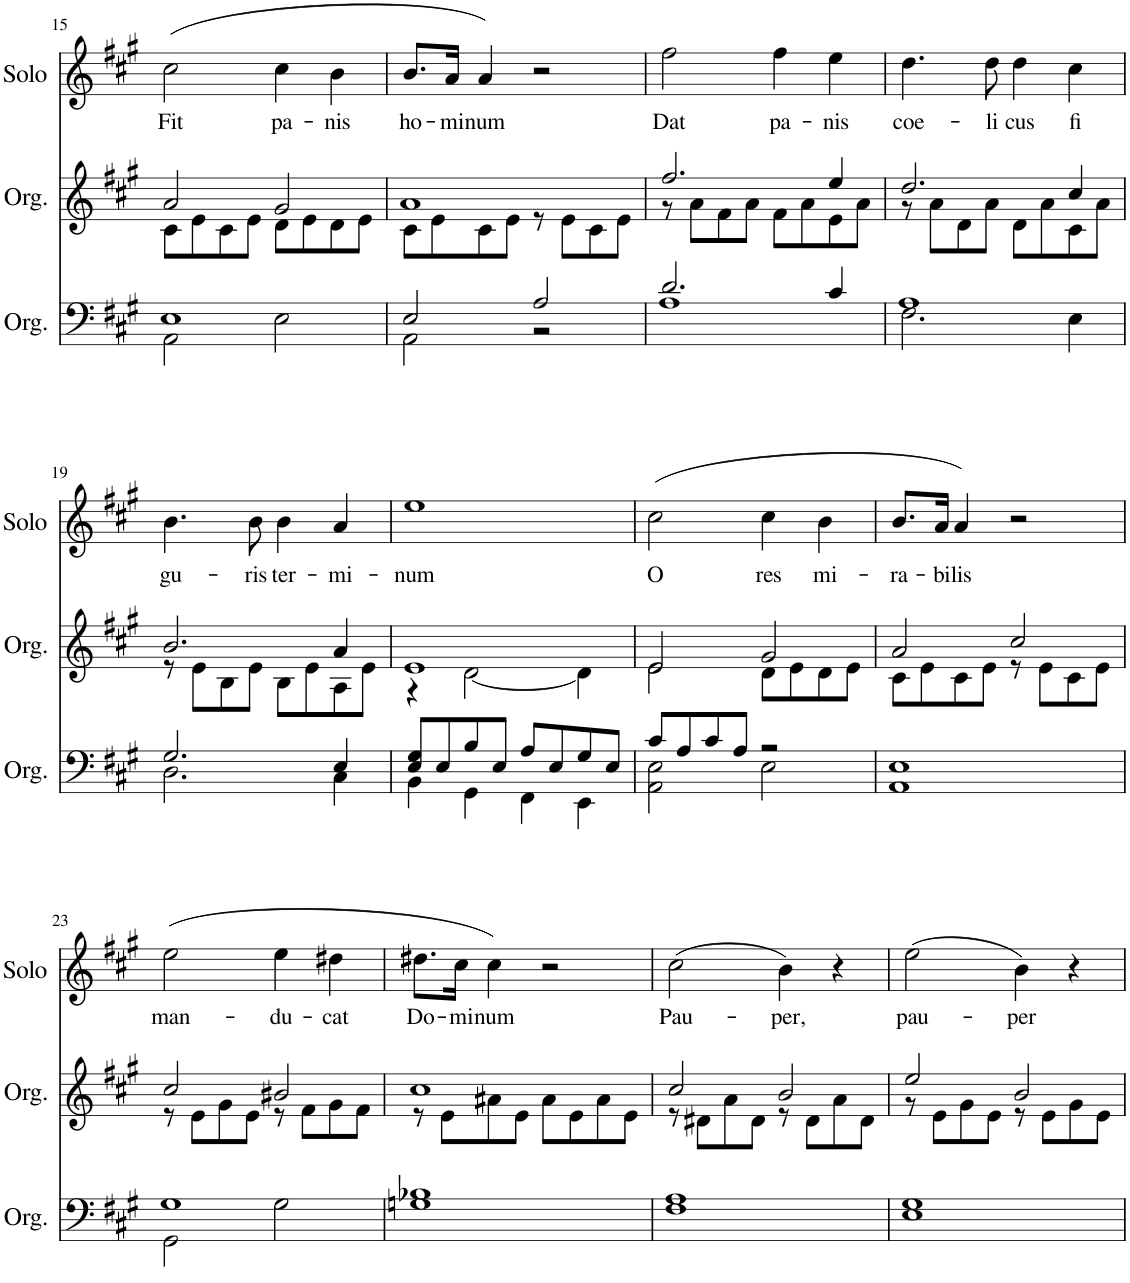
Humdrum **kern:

**kern	**kern	**kern	**text
*part3	*part2	*part1	*part1
*staff3	*staff2	*staff1	*staff1
*I"Organ	*I"Organ	*I"Solo	*
*I'Org.	*I'Org.	*I'Solo	*
!!LO:PB:g=z
*clefF4	*clefG2	*clefG2	*
*k[f#c#g#]	*k[f#c#g#]	*k[f#c#g#]	*
*M4/4	*M4/4	*M4/4	*
=15	=15	=15	=15
*^	*^	*	*
!	!	!	!	!	!LO:LY:b
1E	2AA\	2a/	8c#\L	(2cc#\	Fit
.	.	.	8e\	.	.
.	.	.	8c#\	.	.
.	.	.	8e\J	.	.
!	!	!	!	!	!LO:LY:b
.	2E\	2g#/	8d\L	4cc#\	pa-
.	.	.	8e\	.	.
!	!	!	!	!	!LO:LY:b
.	.	.	8d\	4b\	-nis
.	.	.	8e\J	.	.
=16	=16	=16	=16	=16	=16
!	!	!	!	!	!LO:LY:b
2E/	2AA\	1a	8c#\L	8.b/L	ho-
.	.	.	8e\	.	.
!	!	!	!	!	!LO:LY:b
.	.	.	.	16a/Jk	-mi-
!	!	!	!	!	!LO:LY:b
.	.	.	8c#\	4a/)	-num
.	.	.	8e\J	.	.
2A/	2r	.	8r	2r	.
.	.	.	8e\L	.	.
.	.	.	8c#\	.	.
.	.	.	8e\J	.	.
=17	=17	=17	=17	=17	=17
!	!	!	!	!	!LO:LY:b
2.d/	1A	2.ff#/	8r	2ff#\	Dat
.	.	.	8a\L	.	.
.	.	.	8f#\	.	.
.	.	.	8a\J	.	.
!	!	!	!	!	!LO:LY:b
.	.	.	8f#\L	4ff#\	pa-
.	.	.	8a\	.	.
!	!	!	!	!	!LO:LY:b
4c#/	.	4ee/	8e\	4ee\	-nis
.	.	.	8a\J	.	.
=18	=18	=18	=18	=18	=18
!	!	!	!	!	!LO:LY:b
1A	2.F#\	2.dd/	8r	4.dd\	coe-
.	.	.	8a\L	.	.
.	.	.	8d\	.	.
!	!	!	!	!	!LO:LY:b
.	.	.	8a\J	8dd\	-li
!	!	!	!	!	!LO:LY:b
.	.	.	8d\L	4dd\	cus
.	.	.	8a\	.	.
!	!	!	!	!	!LO:LY:b
.	4E\	4cc#/	8c#\	4cc#\	fi
.	.	.	8a\J	.	.
!!LO:LB:g=z
=19	=19	=19	=19	=19	=19
!	!	!	!	!	!LO:LY:b
2.G#/	2.D\	2.b/	8r	4.b\	gu-
.	.	.	8e\L	.	.
.	.	.	8B\	.	.
!	!	!	!	!	!LO:LY:b
.	.	.	8e\J	8b\	-ris
!	!	!	!	!	!LO:LY:b
.	.	.	8B\L	4b\	ter-
.	.	.	8e\	.	.
!	!	!	!	!	!LO:LY:b
4E/	4C#\	4a/	8A\	4a/	-mi-
.	.	.	8e\J	.	.
=20	=20	=20	=20	=20	=20
!	!	!	!	!	!LO:LY:b
8E/ 8G#/L	4BB\	1e	4r	1ee	-num
8E/	.	.	.	.	.
8B/	4GG#\	.	[2d\	.	.
8E/J	.	.	.	.	.
8A/L	4FF#\	.	.	.	.
8E/	.	.	.	.	.
8G#/	4EE\	.	4d\]	.	.
8E/J	.	.	.	.	.
=21	=21	=21	=21	=21	=21
!	!	!	!	!	!LO:LY:b
8c#/L	2AA\ 2E\	2e/	2e\	(2cc#\	O
8A/	.	.	.	.	.
8c#/	.	.	.	.	.
8A/J	.	.	.	.	.
!	!	!	!	!	!LO:LY:b
2r	2E\	2g#/	8d\L	4cc#\	res
.	.	.	8e\	.	.
!	!	!	!	!	!LO:LY:b
.	.	.	8d\	4b\	mi-
.	.	.	8e\J	.	.
=22	=22	=22	=22	=22	=22
!	!	!	!	!	!LO:LY:b
1AA	1E	2a/	8c#\L	8.b/L	-ra-
.	.	.	8e\	.	.
!	!	!	!	!	!LO:LY:b
.	.	.	.	16a/Jk	-bi-
!	!	!	!	!	!LO:LY:b
.	.	.	8c#\	4a/)	-lis
.	.	.	8e\J	.	.
.	.	2cc#/	8r	2r	.
.	.	.	8e\L	.	.
.	.	.	8c#\	.	.
.	.	.	8e\J	.	.
!!LO:LB:g=z
=23	=23	=23	=23	=23	=23
!	!	!	!	!	!LO:LY:b
1G#	2GG#\	2cc#/	8r	(2ee\	man-
.	.	.	8e\L	.	.
.	.	.	8g#\	.	.
.	.	.	8e\J	.	.
!	!	!	!	!	!LO:LY:b
.	2G#\	2b#X/	8r	4ee\	-du-
.	.	.	8f#\L	.	.
!	!	!	!	!	!LO:LY:b
.	.	.	8g#\	4dd#X\	-cat
.	.	.	8f#\J	.	.
=24	=24	=24	=24	=24	=24
!	!	!	!	!	!LO:LY:b
1B-X	1Gn	1cc#	8r	8.dd#X\L	Do-
.	.	.	8e\L	.	.
!	!	!	!	!	!LO:LY:b
.	.	.	.	16cc#\Jk	-mi-
!	!	!	!	!	!LO:LY:b
.	.	.	8a#X\	4cc#\)	-num
.	.	.	8e\J	.	.
.	.	.	8a#\L	2r	.
.	.	.	8e\	.	.
.	.	.	8a#\	.	.
.	.	.	8e\J	.	.
=25	=25	=25	=25	=25	=25
!	!	!	!	!	!LO:LY:b
1A	1F#	2cc#/	8r	(2cc#\	Pau-
.	.	.	8d#X\L	.	.
.	.	.	8a\	.	.
.	.	.	8d#\J	.	.
!	!	!	!	!	!LO:LY:b
.	.	2b/	8r	4b\)	-per,
.	.	.	8d#\L	.	.
.	.	.	8a\	4r	.
.	.	.	8d#\J	.	.
=26	=26	=26	=26	=26	=26
!	!	!	!	!	!LO:LY:b
1G#	1E	2ee/	8r	(2ee\	pau-
.	.	.	8e\L	.	.
.	.	.	8g#\	.	.
.	.	.	8e\J	.	.
!	!	!	!	!	!LO:LY:b
.	.	2b/	8r	4b\)	-per
.	.	.	8e\L	.	.
.	.	.	8g#\	4r	.
.	.	.	8e\J	.	.
*v	*v	*	*	*	*
*	*v	*v	*	*
=	=	=	=
*-	*-	*-	*-
